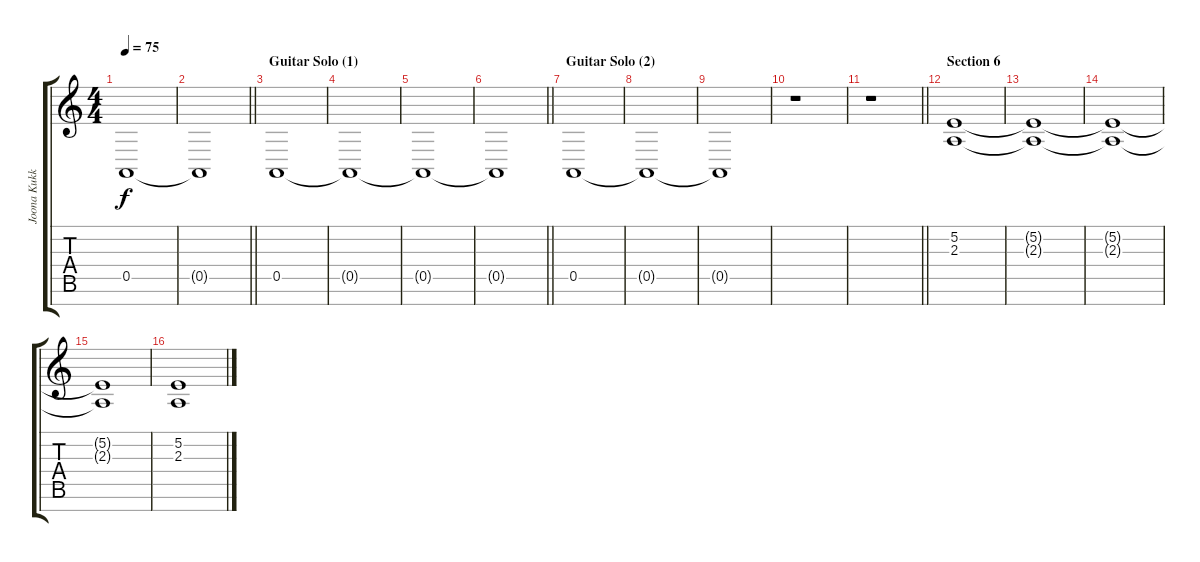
\track ("Joona Kukkola (string pad)" "Joona Kukk") {instrument pad2warm}
\staff {score tabs}
\tuning (E4 B3 G3 D3 A2 E2 B1) {hide}
\ts (4 4)
\tempo 75
\clef g2
\ks aminor
0.5{t}.1{dy f} |
\barLineRight lightlight
0.5{t}.1 |
\section ("" "Guitar Solo (1)")
0.5.1 |
0.5{t}.1 |
0.5{t}.1 |
\barLineRight lightlight
0.5{t}.1 |
\section ("" "Guitar Solo (2)")
0.5.1 |
0.5{t}.1 |
0.5{t}.1 |
r.1 |
\barLineRight lightlight
r.1 |
\section ("" "Section 6")
(5.2 2.3).1{volume 8 instrument pad2warm} |
(5.2{t} 2.3{t}).1 |
(5.2{t} 2.3{t}).1 |
(5.2{t} 2.3{t}).1 |
(5.2 2.3).1
